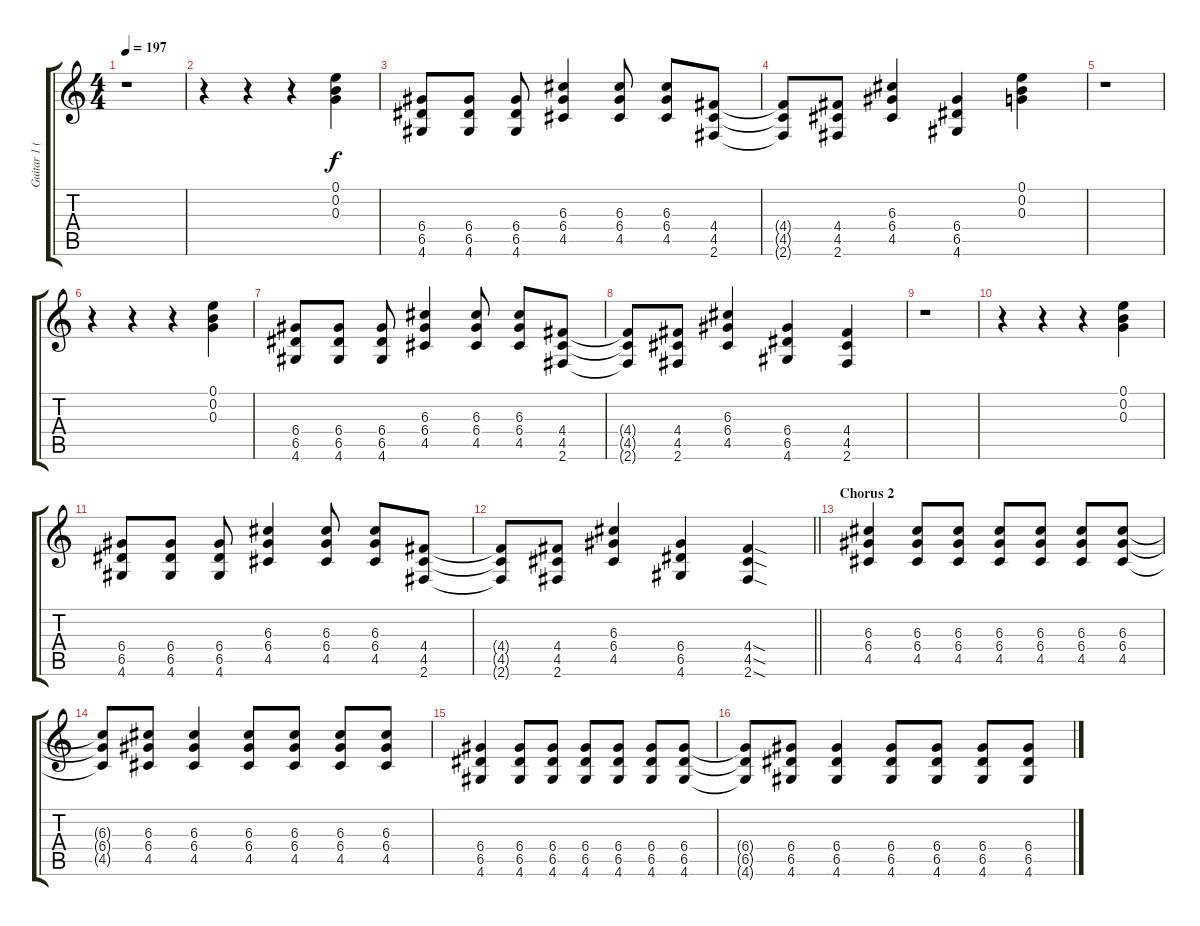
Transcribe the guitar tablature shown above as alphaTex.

\track ("Guitar 1 (Lead)" "Guitar 1 (") {instrument distortionguitar}
\staff {score tabs}
\tuning (E4 B3 G3 D3 A2 E2) {hide}
\ts (4 4)
\tempo 197
\clef g2
\ks c
r.1{dy f} |
r.4 r.4 r.4 (0.1 0.2 0.3).4{balance 16} |
(6.4 6.5 4.6).8{balance 8} (6.4 6.5 4.6).8 (6.4 6.5 4.6).8 (6.3 6.4 4.5).4 (6.3 6.4 4.5).8 (6.3 6.4 4.5).8 (4.4 4.5 2.6).8 |
(4.4{t} 4.5{t} 2.6{t}).8 (4.4 4.5 2.6).8 (6.3 6.4 4.5).4 (6.4 6.5 4.6).4 (0.1 0.2 0.3).4{balance 16} |
r.1 |
r.4 r.4 r.4 (0.1 0.2 0.3).4 |
(6.4 6.5 4.6).8{balance 8} (6.4 6.5 4.6).8 (6.4 6.5 4.6).8 (6.3 6.4 4.5).4 (6.3 6.4 4.5).8 (6.3 6.4 4.5).8 (4.4 4.5 2.6).8 |
(4.4{t} 4.5{t} 2.6{t}).8 (4.4 4.5 2.6).8 (6.3 6.4 4.5).4 (6.4 6.5 4.6).4 (4.4 4.5 2.6).4 |
r.1 |
r.4 r.4 r.4 (0.1 0.2 0.3).4{balance 16} |
(6.4 6.5 4.6).8{balance 8} (6.4 6.5 4.6).8 (6.4 6.5 4.6).8 (6.3 6.4 4.5).4 (6.3 6.4 4.5).8 (6.3 6.4 4.5).8 (4.4 4.5 2.6).8 |
\barLineRight lightlight
(4.4{t} 4.5{t} 2.6{t}).8 (4.4 4.5 2.6).8 (6.3 6.4 4.5).4 (6.4 6.5 4.6).4 (4.4{sod} 4.5{sod} 2.6{sod}).4 |
\section ("" "Chorus 2")
(6.3 6.4 4.5).4 (6.3 6.4 4.5).8 (6.3 6.4 4.5).8 (6.3 6.4 4.5).8 (6.3 6.4 4.5).8 (6.3 6.4 4.5).8 (6.3 6.4 4.5).8 |
(6.3{t} 6.4{t} 4.5{t}).8 (6.3 6.4 4.5).8 (6.3 6.4 4.5).4 (6.3 6.4 4.5).8 (6.3 6.4 4.5).8 (6.3 6.4 4.5).8 (6.3 6.4 4.5).8 |
(6.4 6.5 4.6).4 (6.4 6.5 4.6).8 (6.4 6.5 4.6).8 (6.4 6.5 4.6).8 (6.4 6.5 4.6).8 (6.4 6.5 4.6).8 (6.4 6.5 4.6).8 |
(6.4{t} 6.5{t} 4.6{t}).8 (6.4 6.5 4.6).8 (6.4 6.5 4.6).4 (6.4 6.5 4.6).8 (6.4 6.5 4.6).8 (6.4 6.5 4.6).8 (6.4 6.5 4.6).8
